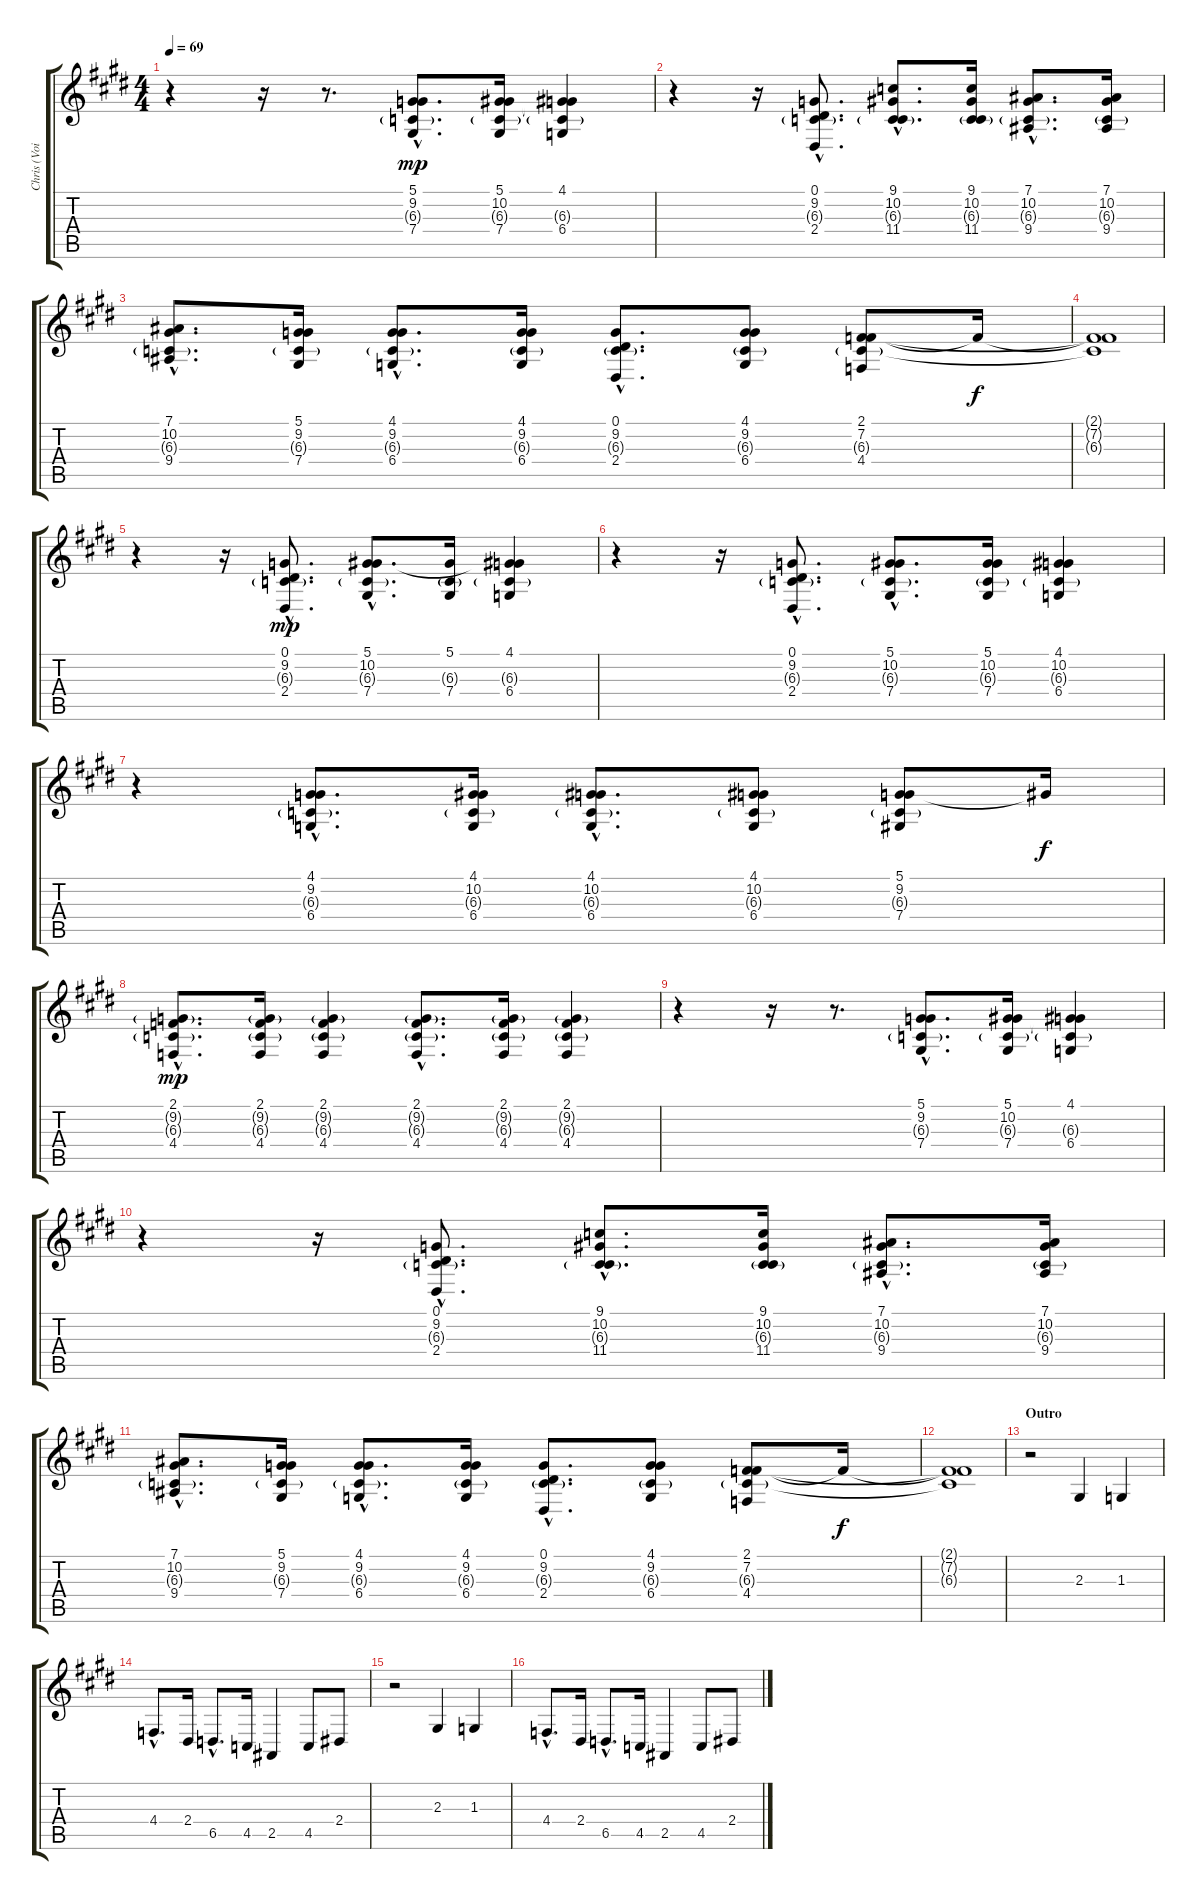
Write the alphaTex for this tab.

\track ("Chris (Voice)" "Chris (Voi") {instrument synthbrass2}
\staff {score tabs}
\tuning (Eb4 Bb3 Gb3 Db3 Ab2 Eb2) {hide}
\ts (4 4)
\tempo 69
\clef g2
\ks e
r.4{dy mp} r.16 r.8{d} (5.1{hac} 9.2{hac} 6.3{g hac} 7.4{hac}).8{d} (5.1 10.2 6.3{g} 7.4).16 (4.1 10.2{t} 6.3{g} 6.4).4 |
r.4 r.16 (0.1{hac} 9.2{hac} 6.3{g hac} 2.4{hac}).8{d} (9.1{hac} 10.2{hac} 6.3{g hac} 11.4{hac}).8{d} (9.1 10.2 6.3{g} 11.4).16 (7.1{hac} 10.2{hac} 6.3{g hac} 9.4{hac}).8{d} (7.1 10.2 6.3{g} 9.4).16 |
(7.1{hac} 10.2{hac} 6.3{g hac} 9.4{hac}).8{d} (5.1 9.2 6.3{g} 7.4).16 (4.1{hac} 9.2{hac} 6.3{g hac} 6.4{hac}).8{d} (4.1 9.2 6.3{g} 6.4).16 (0.1{hac} 9.2{hac} 6.3{g hac} 2.4{hac}).8{d} (4.1 9.2 6.3{g} 6.4).8 (2.1 7.2 6.3{g} 4.4).8 2.1{t}.16{dy f} |
(2.1{t} 7.2{t} 6.3{t}).1 |
r.4 r.16 (0.1{hac} 9.2{hac} 6.3{g hac} 2.4{hac}).8{d dy mp} (5.1{hac} 10.2{hac} 6.3{g hac} 7.4{hac}).8{d} (5.1 6.3{g} 7.4).16 (4.1 10.2{t} 6.3{g} 6.4).4 |
r.4 r.16 (0.1{hac} 9.2{hac} 6.3{g hac} 2.4{hac}).8{d} (5.1{hac} 10.2{hac} 6.3{g hac} 7.4{hac}).8{d} (5.1 10.2 6.3{g} 7.4).16 (4.1 10.2 6.3{g} 6.4).4 |
r.4 (4.1{hac} 9.2{hac} 6.3{g hac} 6.4{hac}).8{d} (4.1 10.2 6.3{g} 6.4).16 (4.1{hac} 10.2{hac} 6.3{g hac} 6.4{hac}).8{d} (4.1 10.2 6.3{g} 6.4).8 (5.1 9.2 6.3{g} 7.4).8 5.1{t}.16{dy f} |
(2.1{hac} 9.2{g hac} 6.3{g hac} 4.4{hac}).8{d dy mp} (2.1 9.2{g} 6.3{g} 4.4).16 (2.1 9.2{g} 6.3{g} 4.4).4 (2.1{hac} 9.2{g hac} 6.3{g hac} 4.4{hac}).8{d} (2.1 9.2{g} 6.3{g} 4.4).16 (2.1 9.2{g} 6.3{g} 4.4).4 |
r.4 r.16 r.8{d} (5.1{hac} 9.2{hac} 6.3{g hac} 7.4{hac}).8{d} (5.1 10.2 6.3{g} 7.4).16 (4.1 10.2{t} 6.3{g} 6.4).4 |
r.4 r.16 (0.1{hac} 9.2{hac} 6.3{g hac} 2.4{hac}).8{d} (9.1{hac} 10.2{hac} 6.3{g hac} 11.4{hac}).8{d} (9.1 10.2 6.3{g} 11.4).16 (7.1{hac} 10.2{hac} 6.3{g hac} 9.4{hac}).8{d} (7.1 10.2 6.3{g} 9.4).16 |
(7.1{hac} 10.2{hac} 6.3{g hac} 9.4{hac}).8{d} (5.1 9.2 6.3{g} 7.4).16 (4.1{hac} 9.2{hac} 6.3{g hac} 6.4{hac}).8{d} (4.1 9.2 6.3{g} 6.4).16 (0.1{hac} 9.2{hac} 6.3{g hac} 2.4{hac}).8{d} (4.1 9.2 6.3{g} 6.4).8 (2.1 7.2 6.3{g} 4.4).8 2.1{t}.16{dy f} |
(2.1{t} 7.2{t} 6.3{t}).1 |
\section ("" "Outro")
r.2 2.3.4 1.3.4 |
4.4{hac}.8{d} 2.4.16 6.5{hac}.8{d} 4.5.16 2.5.4 4.5.8 2.4.8 |
r.2 2.3.4 1.3.4 |
4.4{hac}.8{d} 2.4.16 6.5{hac}.8{d} 4.5.16 2.5.4 4.5.8 2.4.8
